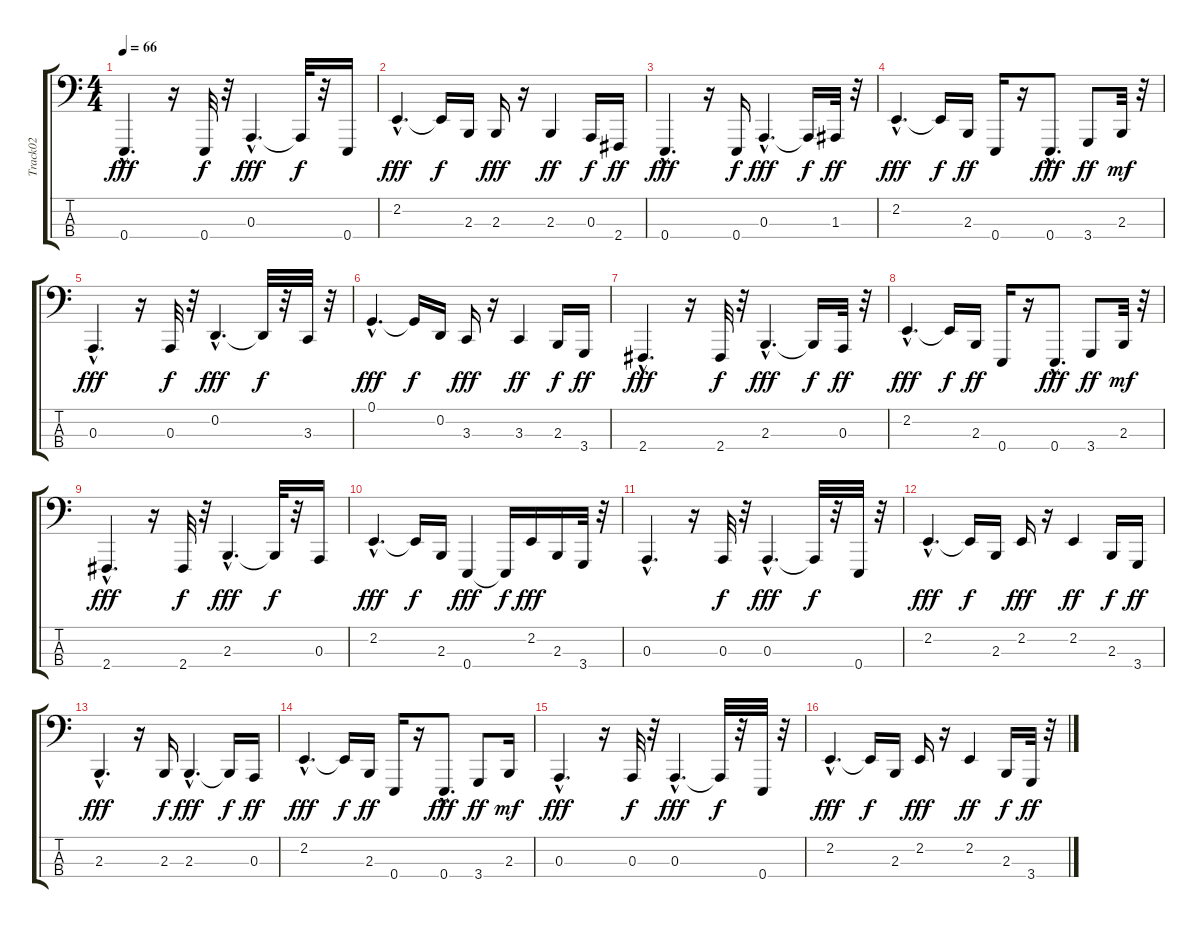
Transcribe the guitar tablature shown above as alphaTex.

\track ("Track02" "Track02") {instrument acousticgrandpiano}
\staff {score tabs}
\tuning (G2 D2 A1 E1) {hide}
\ts (4 4)
\tempo 66
\clef f4
\ks c
0.4{hac}.4{d dy fff} r.16 0.4.32{dy f} r.32 0.3{hac}.4{d dy fff} 0.3{t}.32{dy f} r.32 0.4.16 |
2.2{hac}.4{d dy fff} 2.2{t}.16{dy f} 2.3.16 2.3.16{dy fff} r.16 2.3.4{dy ff} 0.3.16{dy f} 2.4.16{dy ff} |
0.4{hac}.4{d dy fff} r.16 0.4.16{dy f} 0.3{hac}.4{d dy fff} 0.3{t}.16{dy f} 1.3.32{dy ff} r.32 |
2.2{hac}.4{d dy fff} 2.2{t}.16{dy f} 2.3.16{dy ff} 0.4.16 r.16 0.4{hac}.8{d dy fff} 3.4.8{dy ff} 2.3.32{dy mf} r.32 |
0.3{hac}.4{d dy fff} r.16 0.3.32{dy f} r.32 0.2{hac}.4{d dy fff} 0.2{t}.32{dy f} r.32 3.3.32 r.32 |
0.1{hac}.4{d dy fff} 0.1{t}.16{dy f} 0.2.16 3.3.16{dy fff} r.16 3.3.4{dy ff} 2.3.16{dy f} 3.4.16{dy ff} |
2.4{hac}.4{d dy fff} r.16 2.4.32{dy f} r.32 2.3{hac}.4{d dy fff} 2.3{t}.16{dy f} 0.3.32{dy ff} r.32 |
2.2{hac}.4{d dy fff} 2.2{t}.16{dy f} 2.3.16{dy ff} 0.4.16 r.16 0.4{hac}.8{d dy fff} 3.4.8{dy ff} 2.3.32{dy mf} r.32 |
2.4{hac}.4{d dy fff} r.16 2.4.32{dy f} r.32 2.3{hac}.4{d dy fff} 2.3{t}.32{dy f} r.32 0.3.16 |
2.2{hac}.4{d dy fff} 2.2{t}.16{dy f} 2.3.16 0.4.4{dy fff} 0.4{t}.16{dy f} 2.2.16{dy fff} 2.3.16 3.4.32 r.32 |
0.3{hac}.4{d} r.16 0.3.32{dy f} r.32 0.3{hac}.4{d dy fff} 0.3{t}.32{dy f} r.32 0.4.32 r.32 |
2.2{hac}.4{d dy fff} 2.2{t}.16{dy f} 2.3.16 2.2.16{dy fff} r.16 2.2.4{dy ff} 2.3.16{dy f} 3.4.16{dy ff} |
2.3{hac}.4{d dy fff} r.16 2.3.16{dy f} 2.3{hac}.4{d dy fff} 2.3{t}.16{dy f} 0.3.16{dy ff} |
2.2{hac}.4{d dy fff} 2.2{t}.16{dy f} 2.3.16{dy ff} 0.4.16 r.16 0.4{hac}.8{d dy fff} 3.4.8{dy ff} 2.3.16{dy mf} |
0.3{hac}.4{d dy fff} r.16 0.3.32{dy f} r.32 0.3{hac}.4{d dy fff} 0.3{t}.32{dy f} r.32 0.4.32 r.32 |
2.2{hac}.4{d dy fff} 2.2{t}.16{dy f} 2.3.16 2.2.16{dy fff} r.16 2.2.4{dy ff} 2.3.16{dy f} 3.4.32{dy ff} r.32
